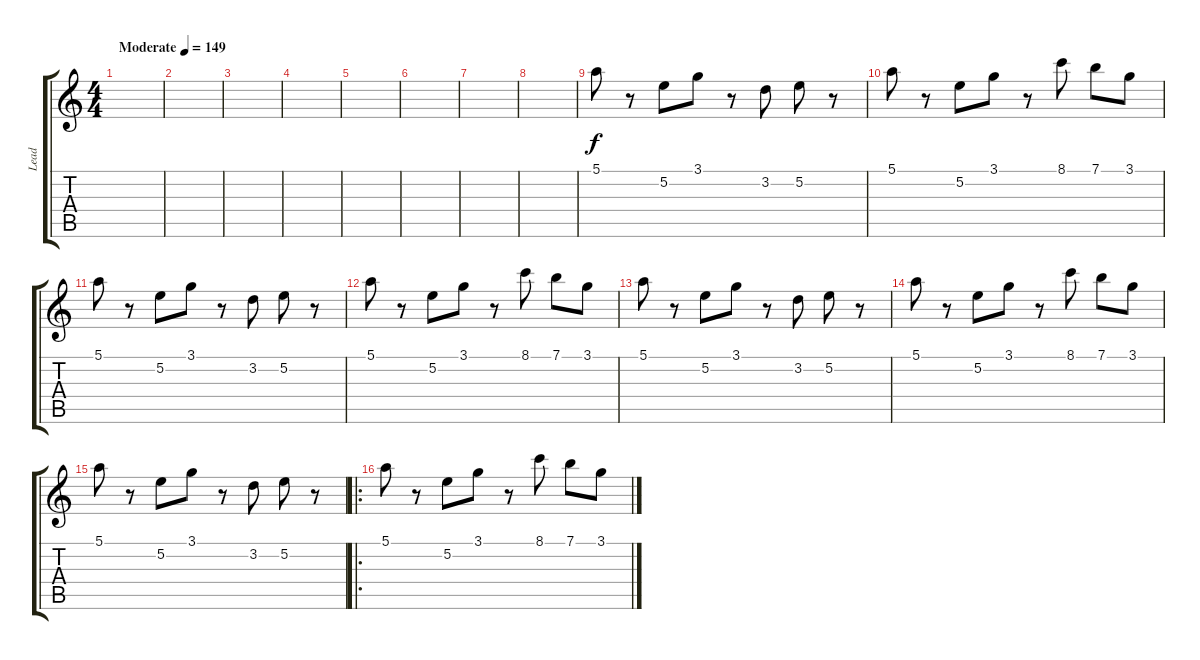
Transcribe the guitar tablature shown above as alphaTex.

\track ("Lead" "Lead") {instrument overdrivenguitar}
\staff {score tabs}
\tuning (E4 B3 G3 D3 A2 E2) {hide}
\ts (4 4)
\tempo (149 "Moderate")
\clef g2
\ks c
|
|
|
|
|
|
|
|
5.1.8 r.8 5.2.8 3.1.8 r.8 3.2.8 5.2.8 r.8 |
5.1.8 r.8 5.2.8 3.1.8 r.8 8.1.8 7.1.8 3.1.8 |
5.1.8 r.8 5.2.8 3.1.8 r.8 3.2.8 5.2.8 r.8 |
5.1.8 r.8 5.2.8 3.1.8 r.8 8.1.8 7.1.8 3.1.8 |
5.1.8 r.8 5.2.8 3.1.8 r.8 3.2.8 5.2.8 r.8 |
5.1.8 r.8 5.2.8 3.1.8 r.8 8.1.8 7.1.8 3.1.8 |
5.1.8 r.8 5.2.8 3.1.8 r.8 3.2.8 5.2.8 r.8 |
\ro
5.1.8 r.8 5.2.8 3.1.8 r.8 8.1.8 7.1.8 3.1.8
